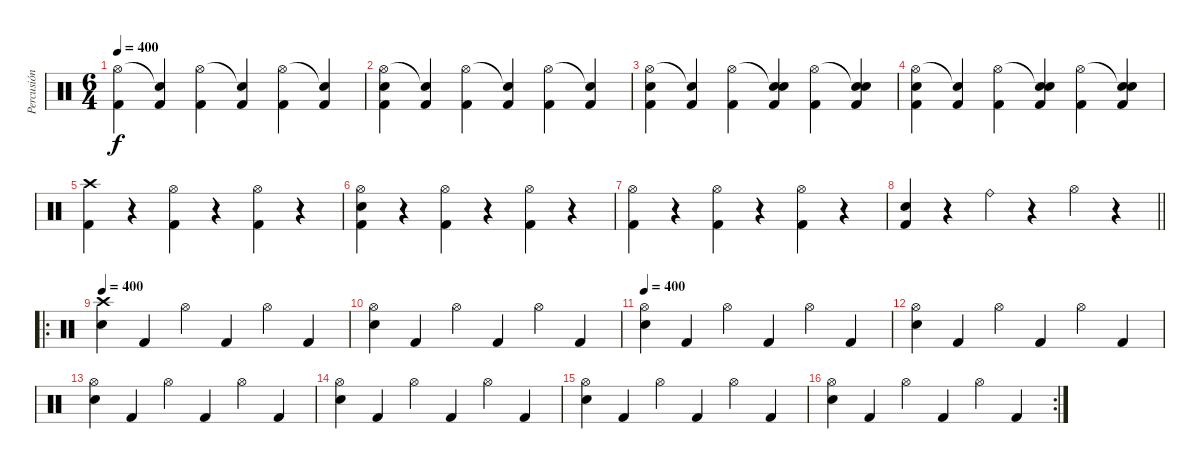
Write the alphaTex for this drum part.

\track ("Percusión" "Percusión") {instrument percussion}
\staff {score}
\articulation defaults
\ts (6 4)
\tempo 400
\clef neutral
\ks c
("Hi-Hat (open)" "Kick (hit) 2").4{dy f} ("Snare (hit)"{t} "Kick (hit) 2").4 ("Hi-Hat (open)" "Kick (hit) 2").4 ("Snare (hit)"{t} "Kick (hit) 2").4 ("Hi-Hat (open)" "Kick (hit) 2").4 ("Snare (hit)"{t} "Kick (hit) 2").4 |
("Hi-Hat (open)" "Kick (hit) 2" "Snare (hit) 2").4 ("Snare (hit)"{t} "Kick (hit) 2").4 ("Hi-Hat (open)" "Kick (hit) 2").4 ("Snare (hit)"{t} "Kick (hit) 2").4 ("Hi-Hat (open)" "Kick (hit) 2").4 ("Snare (hit)"{t} "Kick (hit) 2").4 |
("Hi-Hat (open)" "Snare (hit) 2" "Kick (hit) 2").4 ("Snare (hit)"{t} "Kick (hit) 2").4 ("Hi-Hat (open)" "Kick (hit) 2").4 ("Snare (hit)"{t} "Snare (hit) 2" "Kick (hit) 2").4 ("Hi-Hat (open)" "Kick (hit) 2").4 ("Snare (hit)"{t} "Snare (hit) 2" "Kick (hit) 2").4 |
("Hi-Hat (open)" "Kick (hit) 2" "Snare (hit) 2").4 ("Snare (hit)"{t} "Kick (hit) 2").4 ("Hi-Hat (open)" "Kick (hit) 2").4 ("Snare (hit)"{t} "Snare (hit) 2" "Kick (hit) 2").4 ("Hi-Hat (open)" "Kick (hit) 2").4 ("Snare (hit)"{t} "Kick (hit) 2" "Snare (hit) 2").4 |
("Crash high (hit)" "Kick (hit) 2").4 r.4 ("Hi-Hat (open)" "Kick (hit) 2").4 r.4 ("Hi-Hat (open)" "Kick (hit) 2").4 r.4 |
("Hi-Hat (open)" "Kick (hit) 2" "Snare (hit) 2").4 r.4 ("Hi-Hat (open)" "Kick (hit) 2").4 r.4 ("Hi-Hat (open)" "Kick (hit) 2").4 r.4 |
("Hi-Hat (open)" "Kick (hit) 2").4 r.4 ("Hi-Hat (open)" "Kick (hit) 2").4 r.4 ("Hi-Hat (open)" "Kick (hit) 2").4 r.4 |
\barLineRight lightlight
("Kick (hit) 2" "Snare (hit) 2").4 r.4 "Ride (bell)".4 r.4 "Hi-Hat (open)".4 r.4 |
\ro
\tempo 400
("Crash high (hit)" "Snare (hit) 2").4 "Kick (hit) 2".4 "Hi-Hat (open)".4 "Kick (hit) 2".4 "Hi-Hat (open)".4 "Kick (hit) 2".4 |
("Hi-Hat (open)" "Snare (hit) 2").4 "Kick (hit) 2".4 "Hi-Hat (open)".4 "Kick (hit) 2".4 "Hi-Hat (open)".4 "Kick (hit) 2".4 |
\tempo 400
("Hi-Hat (open)" "Snare (hit) 2").4 "Kick (hit) 2".4 "Hi-Hat (open)".4 "Kick (hit) 2".4 "Hi-Hat (open)".4 "Kick (hit) 2".4 |
("Hi-Hat (open)" "Snare (hit) 2").4 "Kick (hit) 2".4 "Hi-Hat (open)".4 "Kick (hit) 2".4 "Hi-Hat (open)".4 "Kick (hit) 2".4 |
("Hi-Hat (open)" "Snare (hit) 2").4 "Kick (hit) 2".4 "Hi-Hat (open)".4 "Kick (hit) 2".4 "Hi-Hat (open)".4 "Kick (hit) 2".4 |
("Hi-Hat (open)" "Snare (hit) 2").4 "Kick (hit) 2".4 "Hi-Hat (open)".4 "Kick (hit) 2".4 "Hi-Hat (open)".4 "Kick (hit) 2".4 |
("Hi-Hat (open)" "Snare (hit) 2").4 "Kick (hit) 2".4 "Hi-Hat (open)".4 "Kick (hit) 2".4 "Hi-Hat (open)".4 "Kick (hit) 2".4 |
\rc 2
("Hi-Hat (open)" "Snare (hit) 2").4 "Kick (hit) 2".4 "Hi-Hat (open)".4 "Kick (hit) 2".4 "Hi-Hat (open)".4 "Kick (hit) 2".4
